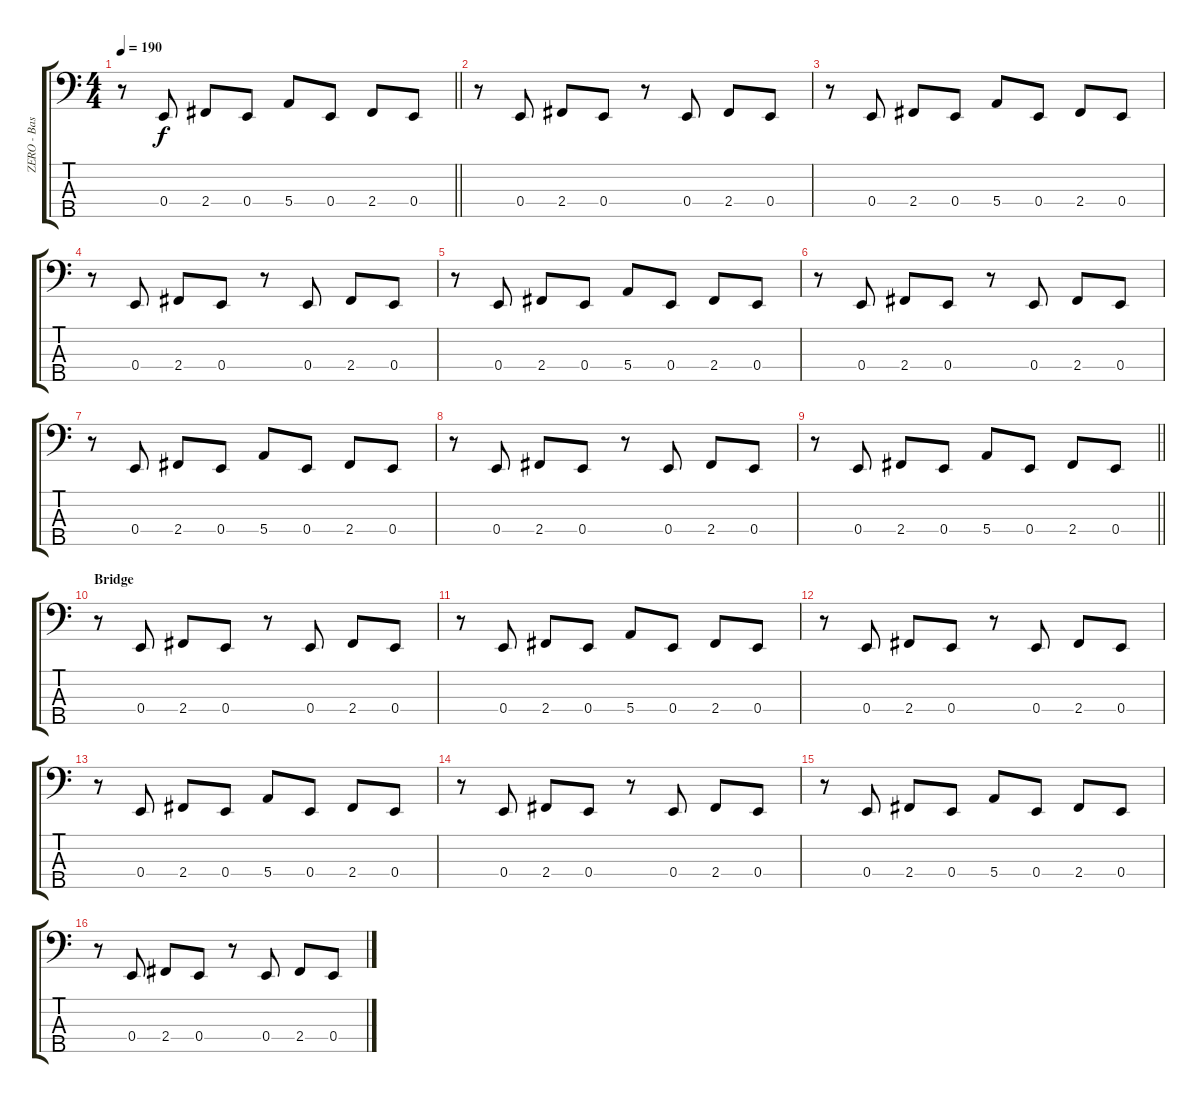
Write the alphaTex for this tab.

\track ("ZERO - Bass" "ZERO - Bas") {instrument electricbasspick}
\staff {score tabs}
\tuning (G2 D2 A1 E1 B0) {hide}
\ts (4 4)
\tempo 190
\clef f4
\barLineRight lightlight
\ks c
r.8{dy f} 0.4.8 2.4.8 0.4.8 5.4.8 0.4.8 2.4.8 0.4.8 |
\section ("" "")
r.8 0.4.8 2.4.8 0.4.8 r.8 0.4.8 2.4.8 0.4.8 |
r.8 0.4.8 2.4.8 0.4.8 5.4.8 0.4.8 2.4.8 0.4.8 |
r.8 0.4.8 2.4.8 0.4.8 r.8 0.4.8 2.4.8 0.4.8 |
r.8 0.4.8 2.4.8 0.4.8 5.4.8 0.4.8 2.4.8 0.4.8 |
r.8 0.4.8 2.4.8 0.4.8 r.8 0.4.8 2.4.8 0.4.8 |
r.8 0.4.8 2.4.8 0.4.8 5.4.8 0.4.8 2.4.8 0.4.8 |
r.8 0.4.8 2.4.8 0.4.8 r.8 0.4.8 2.4.8 0.4.8 |
\barLineRight lightlight
r.8 0.4.8 2.4.8 0.4.8 5.4.8 0.4.8 2.4.8 0.4.8 |
\section ("" "Bridge")
r.8 0.4.8 2.4.8 0.4.8 r.8 0.4.8 2.4.8 0.4.8 |
r.8 0.4.8 2.4.8 0.4.8 5.4.8 0.4.8 2.4.8 0.4.8 |
r.8 0.4.8 2.4.8 0.4.8 r.8 0.4.8 2.4.8 0.4.8 |
r.8 0.4.8 2.4.8 0.4.8 5.4.8 0.4.8 2.4.8 0.4.8 |
r.8 0.4.8 2.4.8 0.4.8 r.8 0.4.8 2.4.8 0.4.8 |
r.8 0.4.8 2.4.8 0.4.8 5.4.8 0.4.8 2.4.8 0.4.8 |
r.8 0.4.8 2.4.8 0.4.8 r.8 0.4.8 2.4.8 0.4.8
